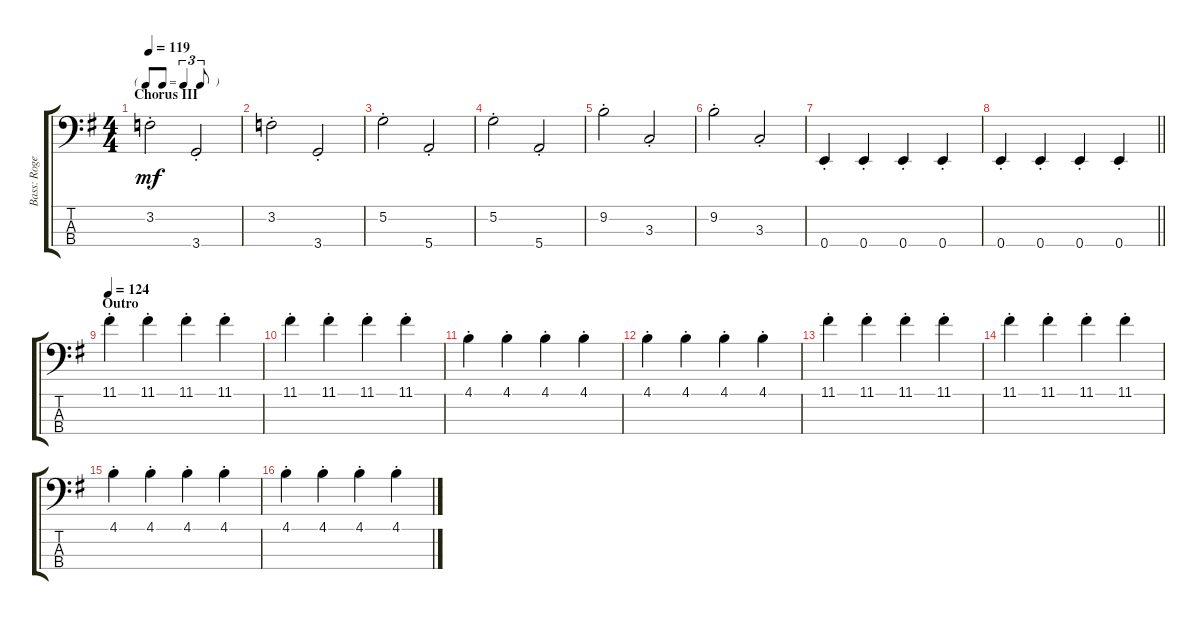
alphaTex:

\track ("Bass: Roger" "Bass: Roge") {instrument electricbassfinger}
\staff {score tabs}
\tuning (G2 D2 A1 E1) {hide}
\ts (4 4)
\tf triplet8th
\section ("" "Chorus III")
\tempo 119
\clef f4
\ks g
3.2{st}.2{dy mf} 3.4{st}.2 |
3.2{st}.2 3.4{st}.2 |
5.2{st}.2 5.4{st}.2 |
5.2{st}.2 5.4{st}.2 |
9.2{st}.2 3.3{st}.2 |
9.2{st}.2 3.3{st}.2 |
0.4{st}.4 0.4{st}.4 0.4{st}.4 0.4{st}.4 |
\barLineRight lightlight
0.4{st}.4 0.4{st}.4 0.4{st}.4 0.4{st}.4 |
\section ("" "Outro")
\tempo 124
11.1{st}.4 11.1{st}.4 11.1{st}.4 11.1{st}.4 |
11.1{st}.4 11.1{st}.4 11.1{st}.4 11.1{st}.4 |
4.1{st}.4 4.1{st}.4 4.1{st}.4 4.1{st}.4 |
4.1{st}.4 4.1{st}.4 4.1{st}.4 4.1{st}.4 |
11.1{st}.4 11.1{st}.4 11.1{st}.4 11.1{st}.4 |
11.1{st}.4 11.1{st}.4 11.1{st}.4 11.1{st}.4 |
4.1{st}.4 4.1{st}.4 4.1{st}.4 4.1{st}.4 |
4.1{st}.4 4.1{st}.4 4.1{st}.4 4.1{st}.4
